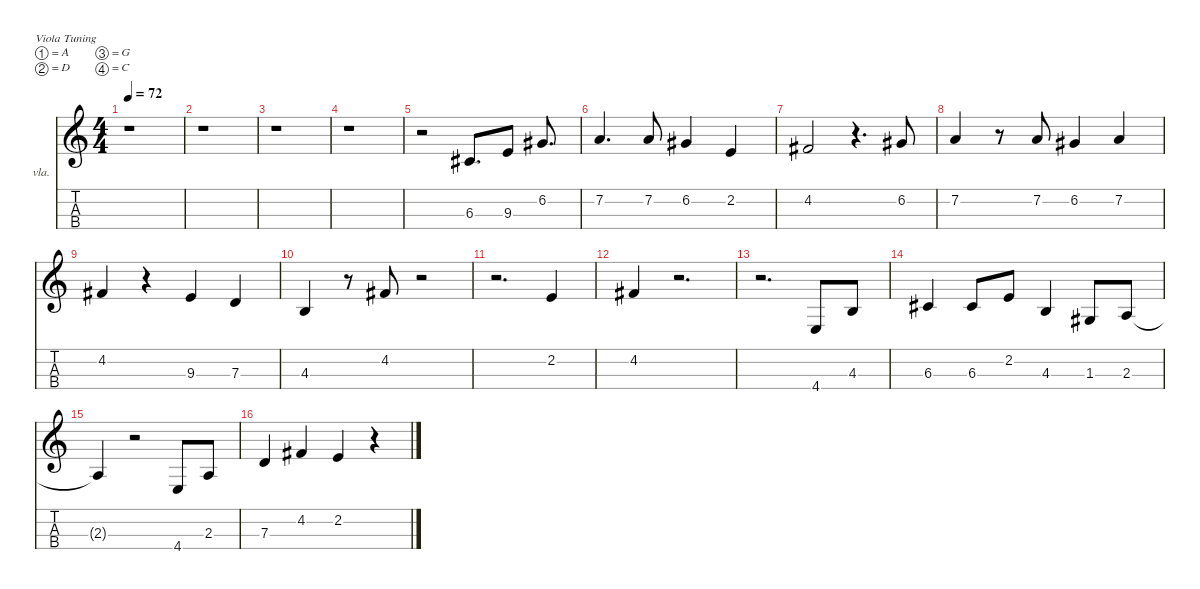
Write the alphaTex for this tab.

\hideDynamics
\bracketExtendMode nobrackets
\firstSystemTrackNameOrientation horizontal
\otherSystemsTrackNameOrientation horizontal
\track ("Viola" "vla.") {instrument viola}
\staff {score tabs}
\tuning (A4 D4 G3 C3)
\ts (4 4)
\tempo 72
\clef g2
\ks aminor
r.1{dy mf beam Down} |
r.1{beam Down} |
r.1{beam Down} |
r.1{beam Down} |
r.2{beam Down} 6.3{acc #}.8{d beam Up} 9.3.8{beam Up} 6.2{acc #}.8{d beam Up} |
7.2.4{d beam Up} 7.2.8{beam Up} 6.2{acc #}.4{beam Up} 2.2.4{beam Up} |
4.2{acc #}.2{beam Up} r.4{d beam Up} 6.2{acc #}.8{beam Up} |
7.2.4{beam Up} r.8{beam Up} 7.2.8{beam Up} 6.2{acc #}.4{beam Up} 7.2.4{beam Up} |
4.2{acc #}.4{beam Up} r.4{beam Up} 9.3.4{beam Up} 7.3.4{beam Up} |
4.3.4{beam Up} r.8{beam Up} 4.2{acc #}.8{beam Up} r.2{beam Up} |
r.2{d beam Down} 2.2.4{beam Up} |
4.2{acc #}.4{beam Up} r.2{d beam Up} |
r.2{d beam Down} 4.4.8{beam Up} 4.3.8{beam Up} |
6.3{acc #}.4{beam Up} 6.3{acc #}.8{beam Up} 2.2.8{beam Up} 4.3.4{beam Up} 1.3{acc #}.8{beam Up} 2.3.8{beam Up} |
2.3{t}.4{beam Up} r.2{beam Up} 4.4.8{beam Up} 2.3.8{beam Up} |
7.3.4{beam Up} 4.2{acc #}.4{beam Up} 2.2.4{beam Up} r.4{beam Up}
